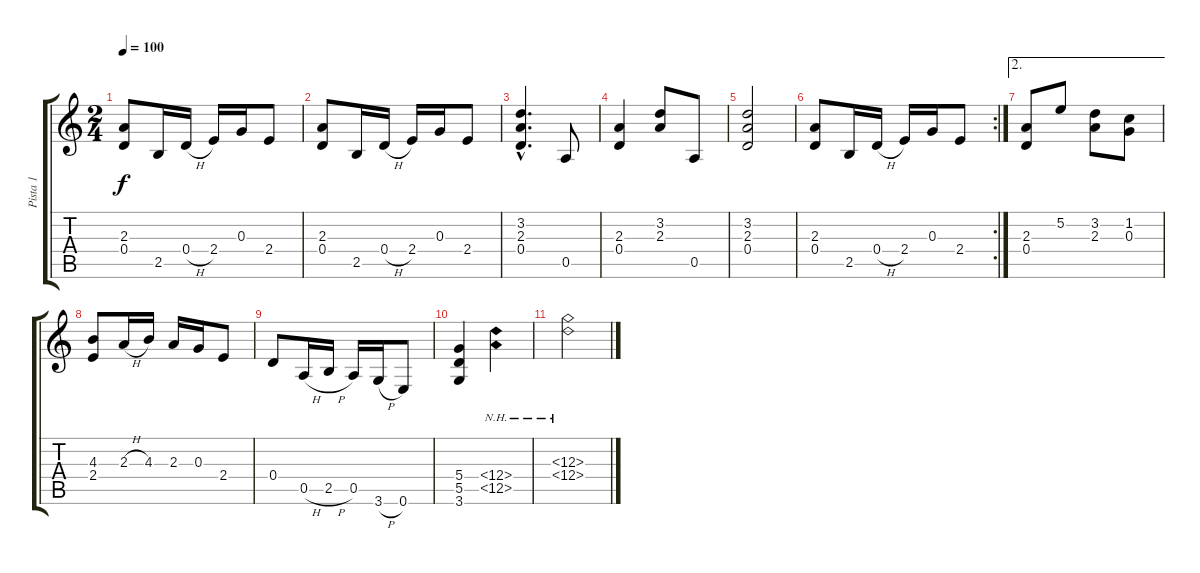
\track ("Pista 1" "Pista 1") {instrument acousticguitarsteel}
\staff {score tabs}
\tuning (E4 B3 G3 D3 A2 E2) {hide}
\ts (2 4)
\tempo 100
\clef g2
\ks c
(2.3 0.4).8{dy f} 2.5.16 0.4{h}.16 2.4.16 0.3.16 2.4.8 |
(2.3 0.4).8 2.5.16 0.4{h}.16 2.4.16 0.3.16 2.4.8 |
(3.2{hac} 2.3{hac} 0.4{hac}).4{d} 0.5.8 |
(2.3 0.4).4 (3.2 2.3).8 0.5.8 |
(3.2 2.3 0.4).2 |
\rc 2
(2.3 0.4).8 2.5.16 0.4{h}.16 2.4.16 0.3.16 2.4.8 |
\ae 2
(2.3 0.4).8 5.2.8 (3.2 2.3).8 (1.2 0.3).8 |
(4.3 2.4).8 2.3{h}.16 4.3.16 2.3.16 0.3.16 2.4.8 |
0.4.8 0.5{h}.16 2.5{h}.16 0.5.16 3.6{h}.16 0.6.8 |
(5.4 5.5 3.6).4 (12.4{nh} 12.5{nh}).4 |
(12.3{nh} 12.4{nh}).2
